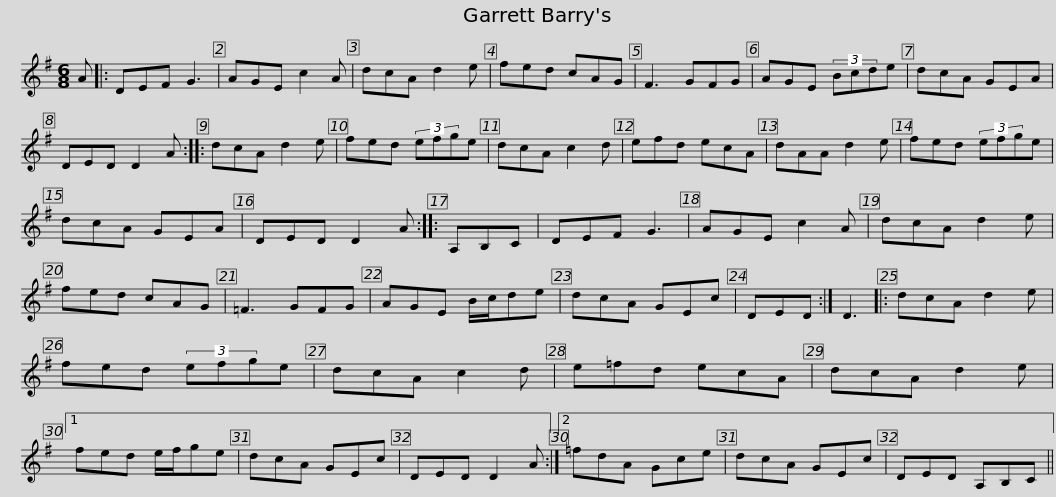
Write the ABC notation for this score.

X:1
L:1/8
M:6/8
I:linebreak $
K:G
V:1 treble
V:1
 A |: DEF G3 | AGE c2 A | dcA d2 e | fed cAG | %5
 F3 GFG | AGE (3Bcde | dcA GEA |$ DED D2 A :: dcA d2 e | %10
 fed (3efge | dcA c2 d | efd ecA | dAA d2 e | fed (3efge |$ %15
 dcA GEA | DED D2 A :: A,B,C | DEF G3 | AGE c2 A | %20
 dcA d2 e | fed cAG | =F3 GFG |$ AGE B/c/de | dcA GEc | %25
 DED :| D3 |: dcA d2 e | fed (3efge | dcA c2 d | %30
 e=fd ecA |$ dcA d2 e |1 fed e/f/ge | dcA GEc | DED D2 A :|2 %35
 =fdA Gce | dcA GEc | DED A,B,C || %38
